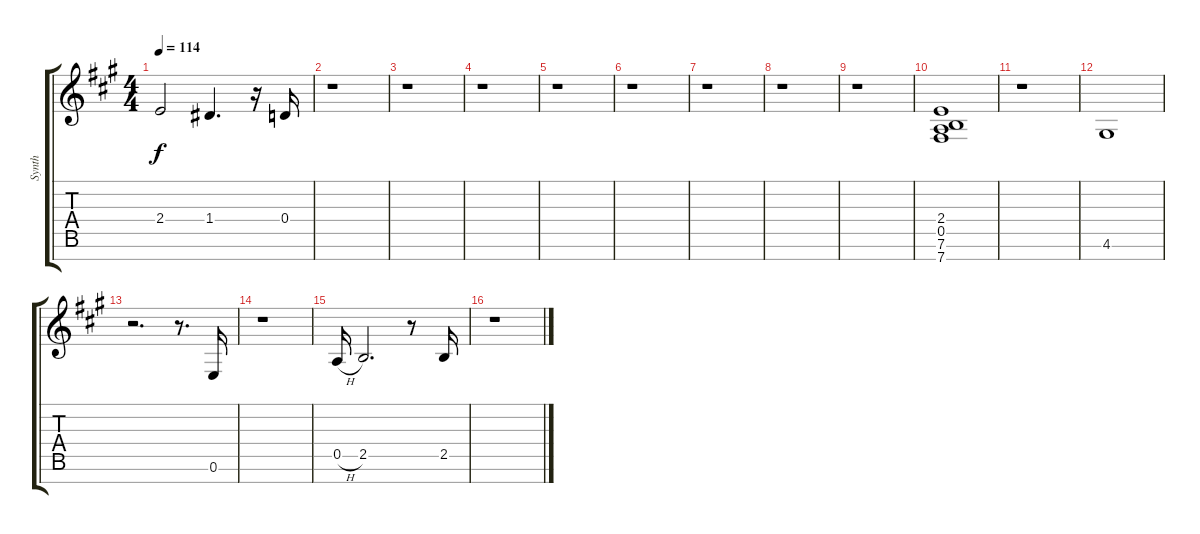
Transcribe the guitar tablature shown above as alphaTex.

\track ("Synth" "Synth") {instrument overdrivenguitar}
\staff {score tabs}
\tuning (E4 B3 G3 D3 A2 E2 B1) {hide}
\ts (4 4)
\tempo 114
\clef g2
\ks a
2.4.2{dy f} 1.4.4{d} r.16 0.4.16 |
r.1 |
r.1 |
r.1 |
r.1 |
r.1 |
r.1 |
r.1 |
r.1 |
(2.4 0.5 7.6 7.7).1 |
r.1 |
4.6.1 |
r.2{d} r.8{d} 0.6.16 |
r.1 |
0.5{h}.16 2.5.2{d} r.8 2.5.16 |
r.1
